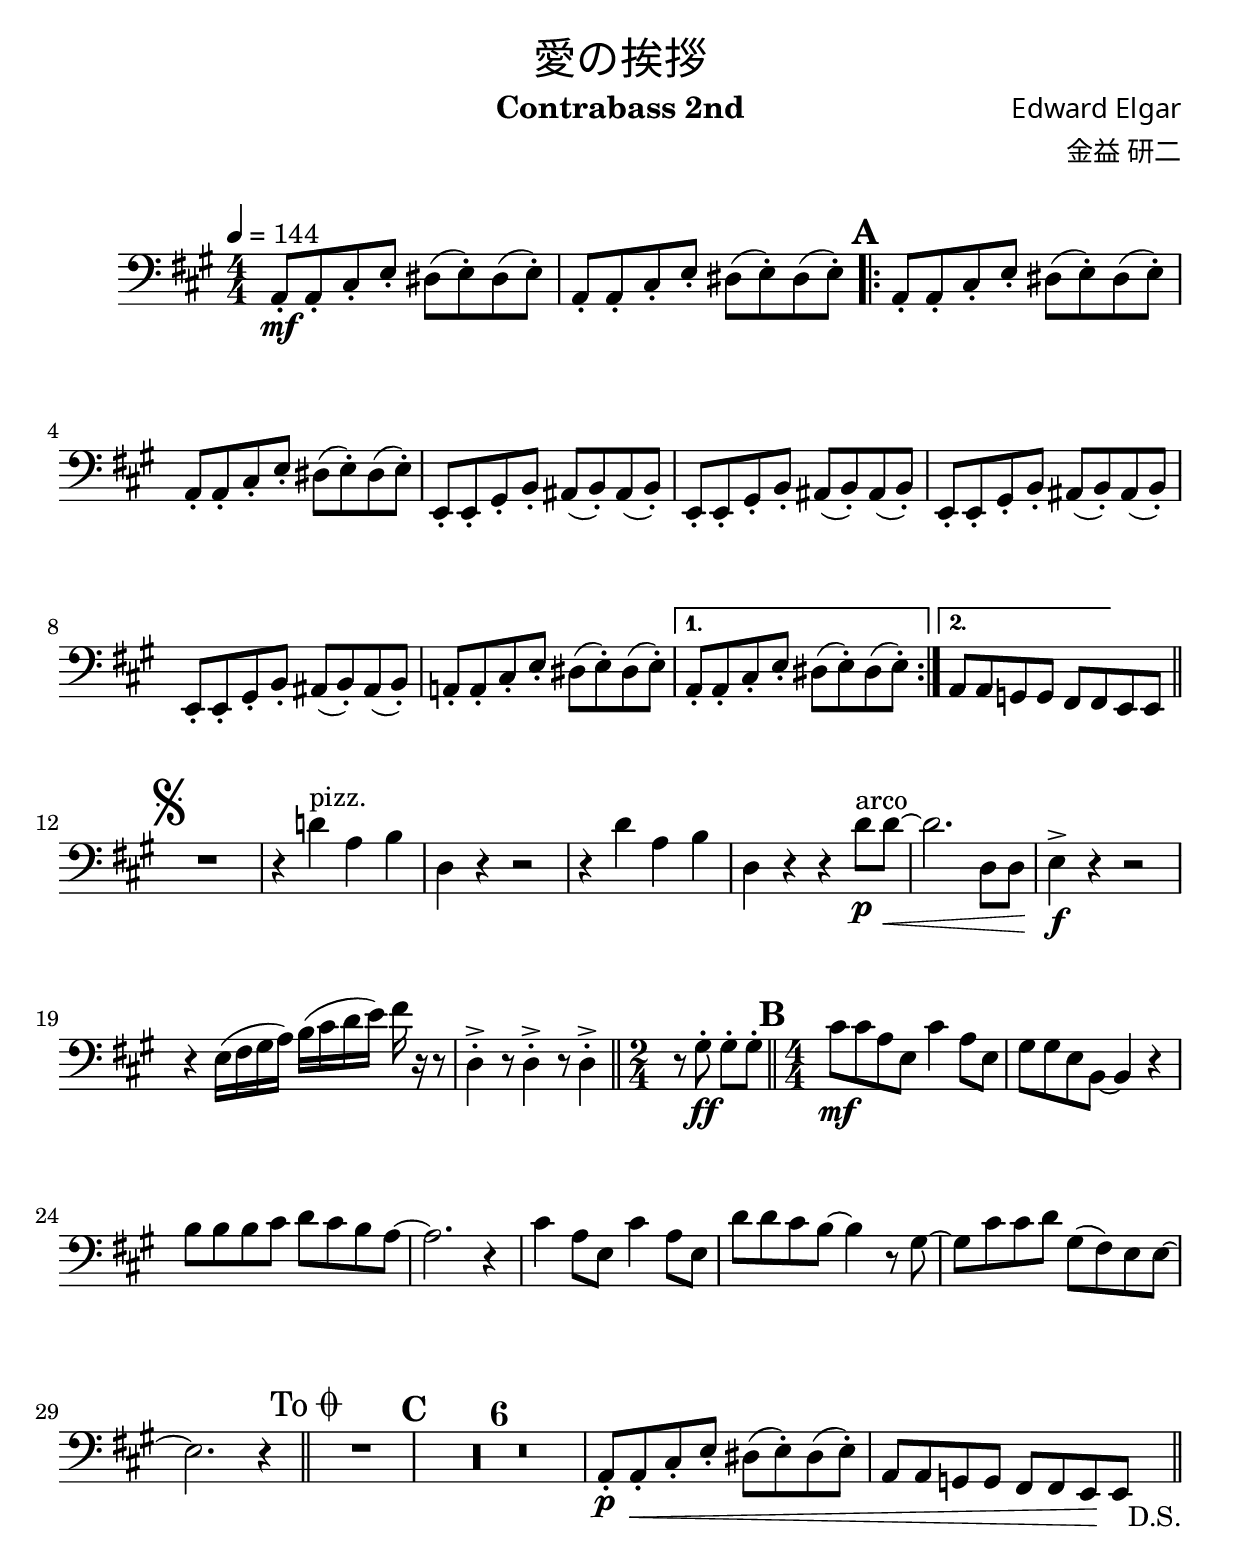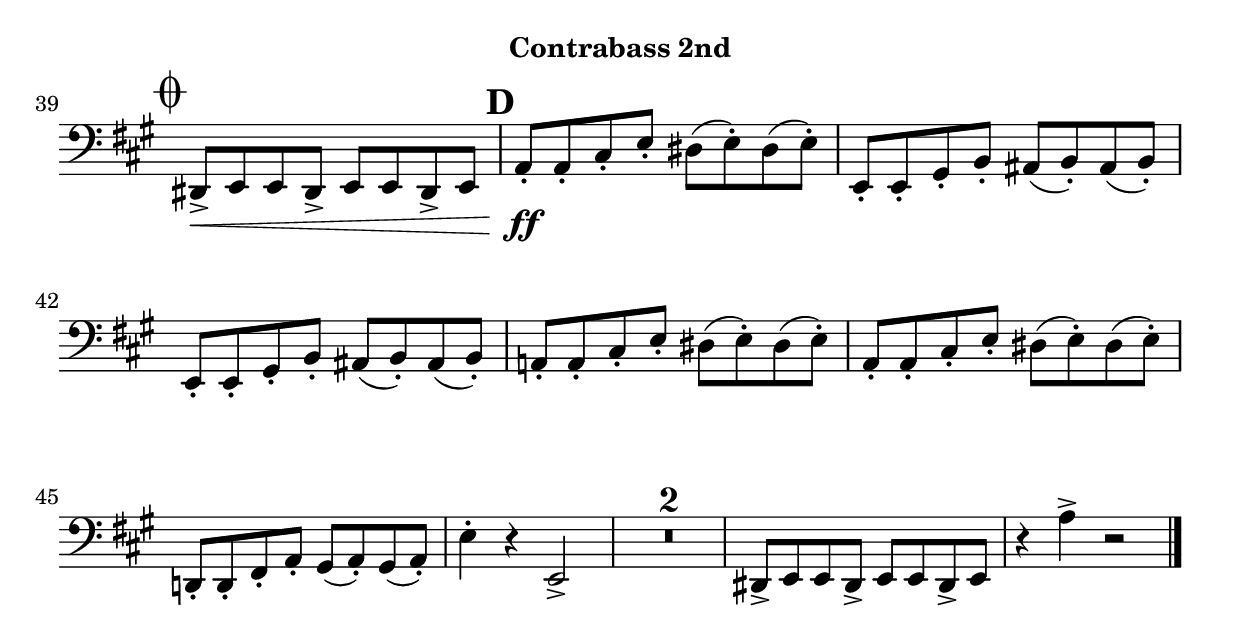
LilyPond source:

\version "2.24.0"
\header {
  title = \markup {
          \override #'(font-name . "HGSSoeiKakupoptai")
          "愛の挨拶"
  }
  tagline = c
  composer = \markup {
          \override #'(font-name . "HGSSoeiKakupoptai")
          "Edward Elgar"
  }
  arranger = \markup {
          \override #'(font-name . "HGSSoeiKakupoptai")
          "金益 研二"
  }
  instrument = \markup{\bold "Contrabass 2nd"}
}


#(set-global-staff-size 24)
#(set-default-paper-size "a4" )

%%以下、定義
ffz = #(make-dynamic-script "ffz")
fpp = #(make-dynamic-script "fpp")
%%ここまで、定義

\paper {
  #(set-paper-size "a4")
  top-margin = 2\cm
  bottom-margin = 1\cm
  left-margin = 1\cm
  right-margin = 1\cm

  markup-markup-spacing.basic-distance = #20
  markup-system-spacing.basic-distance = #20
  last-bottom-spacing.basic-distance = #12
  system-system-spacing.basic-distance = #16
  score-markup-spacing.basic-distance = #20

  print-page-number = ##f
  
  print-first-page-number = ##f
  first-page-number = 1

}


\layout {
  indent = 1.0\cm %%0にするといい
}


\score {
  <<    
    \new Staff
    \compressEmptyMeasures
    \relative c{
  \numericTimeSignature
  \time 4/4 %%拍子
  \set Staff.midiInstrument = "contrabass"
  \clef bass %%音部記号　ト音…treble　ヘ音…bass　ハ音…alto
  \override Hairpin.minimum-length = #6

  \key a \major  %%調
  \tempo 4=144  %%BPM
  a8-.\mf a-. cis-. e-. dis( e-.) dis( e-.)
  a,-. a-. cis-. e-. dis( e-.) dis( e-.)
  \mark \default
  \repeat volta 2 { 
    a,-. a-. cis-. e-. dis( e-.) dis( e-.)
    a,-. a-. cis-. e-. dis( e-.) dis( e-.)
    e,-. e-. gis-. b-. ais( b-.) ais( b-.)
    e,-. e-. gis-. b-. ais( b-.) ais( b-.)
    e,-. e-. gis-. b-. ais( b-.) ais( b-.)
    e,-. e-. gis-. b-. ais( b-.) ais( b-.)
    a!-. a-. cis-. e-. dis( e-.) dis( e-.)
    \alternative {
      {a,-. a-. cis-. e-. dis( e-.) dis( e-.)}
      {a,8 a g g fis[ fis}
    }
  }
  e e]
  \bar "||"
  \mark \markup { \musicglyph "scripts.segno" }
  R1
  r4 d''!^"pizz." a b
  d, r r2
  r4 d' a b
  d, r r d'8^"arco"\p d\<~
  d2. d,8 d
  e4->\f r4 r2
  r4 e16( fis gis a) b( cis d e) fis r r8
  d,4-.-> r8 d4-.-> r8 d4-.->
  \bar "||"
  \time 2/4
  r8 gis-.\ff gis-. gis-.
  \bar "||"
  \time 4/4
  \mark \default
  cis8\mf cis a e cis'4 a8 e
  gis8 gis e b~ b4 r4
  b'8 b b cis d cis b a~
  a2. r4
  cis4 a8 e cis'4 a8 e
  d' d cis b~ b4 r8 gis~
  gis cis cis d gis,( fis) e e~
  e2. r4
  \bar "||"
  \mark \markup{"To" \coda}
  R1
  \mark \default
  R1*6
  a,8-.\p a-.\< cis-. e-. dis( e-.) dis( e-.)
  a,8 a g g fis fis e\! <<{e} {s16 s_"D.S."}>>
  \bar "||"
  \break
  \mark \markup { \musicglyph "scripts.coda" }
  dis8->\< e e dis-> e e  dis-> e
  \mark \default 
  a-.\ff a-. cis-. e-. dis( e-.) dis( e-.)
  e,-. e-. gis-. b-. ais( b-.) ais( b-.)
  e,-. e-. gis-. b-. ais( b-.) ais( b-.)
  a!-. a-. cis-. e-. dis( e-.) dis( e-.)
  a,-. a-. cis-. e-. dis( e-.) dis( e-.)
  d,!-. d-. fis-. a-. gis( a-.) gis( a-.)
  e'4-. r e,2->
  R1*2
  dis8-> e e dis-> e e  dis-> e
  r4 a'-> r2
  \bar "|."
}

  >>
}